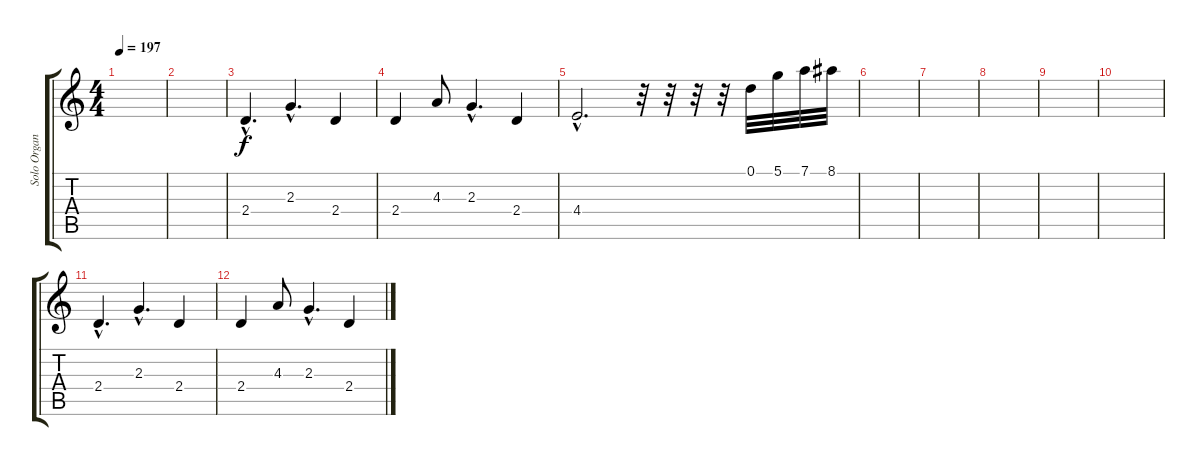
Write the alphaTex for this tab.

\track ("Solo Organ" "Solo Organ") {instrument overdrivenguitar}
\staff {score tabs}
\tuning (D4 A3 F3 C3 G2 C2) {hide}
\ts (4 4)
\tempo 197
\clef g2
\ks c
|
|
2.4{hac}.4{d volume 16 instrument brightacousticpiano} 2.3{hac}.4{d} 2.4.4 |
2.4.4 4.3.8 2.3{hac}.4{d} 2.4.4 |
4.4{hac}.2{d} r.32 r.32 r.32 r.32 0.1.32{volume 13 instrument lead3calliope} 5.1.32 7.1.32 8.1.32 |
|
|
|
|
|
2.4{hac}.4{d volume 16 instrument brightacousticpiano} 2.3{hac}.4{d} 2.4.4 |
2.4.4 4.3.8 2.3{hac}.4{d} 2.4.4
